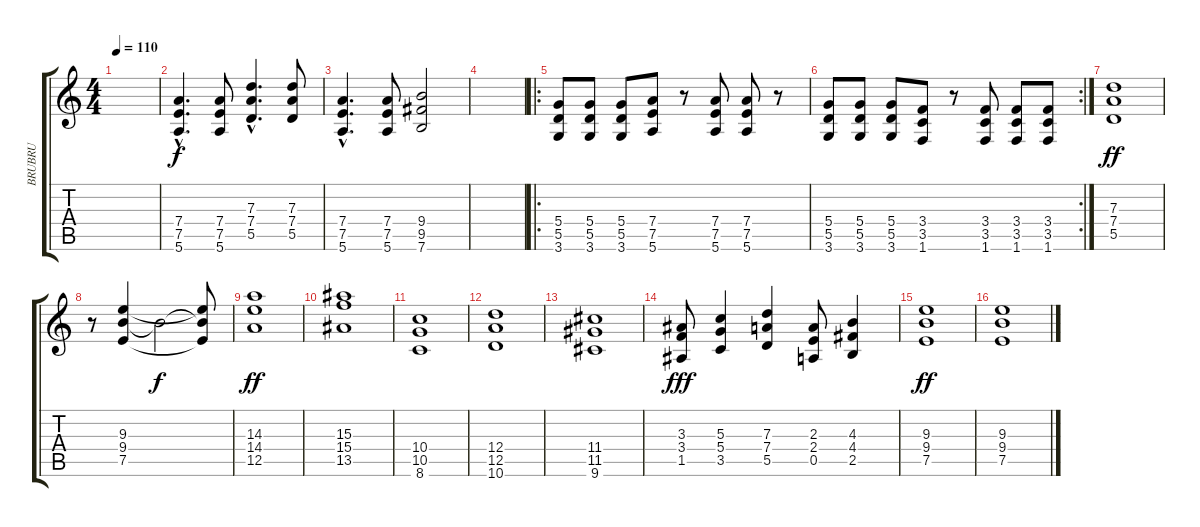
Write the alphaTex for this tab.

\track ("BRUBRU" "BRUBRU") {instrument overdrivenguitar}
\staff {score tabs}
\tuning (E4 B3 G3 D3 A2 E2) {hide}
\ts (4 4)
\tempo 110
\clef g2
\ks c
|
(7.4{hac} 7.5{hac} 5.6{hac}).4{d} (7.4 7.5 5.6).8 (7.3{hac} 7.4{hac} 5.5{hac}).4{d} (7.3 7.4 5.5).8 |
(7.4{hac} 7.5{hac} 5.6{hac}).4{d} (7.4 7.5 5.6).8 (9.4 9.5 7.6).2 |
|
\ro
(5.4 5.5 3.6).8 (5.4 5.5 3.6).8 (5.4 5.5 3.6).8 (7.4 7.5 5.6).8 r.8 (7.4 7.5 5.6).8 (7.4 7.5 5.6).8 r.8 |
\rc 2
(5.4 5.5 3.6).8 (5.4 5.5 3.6).8 (5.4 5.5 3.6).8 (3.4 3.5 1.6).8 r.8 (3.4 3.5 1.6).8 (3.4 3.5 1.6).8 (3.4 3.5 1.6).8 |
(7.3 7.4 5.5).1{dy ff} |
r.8 (9.3 9.4 7.5).4 9.4{t}.2{dy f} (9.3{t} 9.4{t} 7.5{t}).8 |
(14.3 14.4 12.5).1{dy ff} |
(15.3 15.4 13.5).1 |
(10.4 10.5 8.6).1 |
(12.4 12.5 10.6).1 |
(11.4 11.5 9.6).1 |
(3.3 3.4 1.5).8{dy fff} (5.3 5.4 3.5).4 (7.3 7.4 5.5).4 (2.3 2.4 0.5).8 (4.3 4.4 2.5).4 |
(9.3 9.4 7.5).1{dy ff} |
(9.3 9.4 7.5).1
